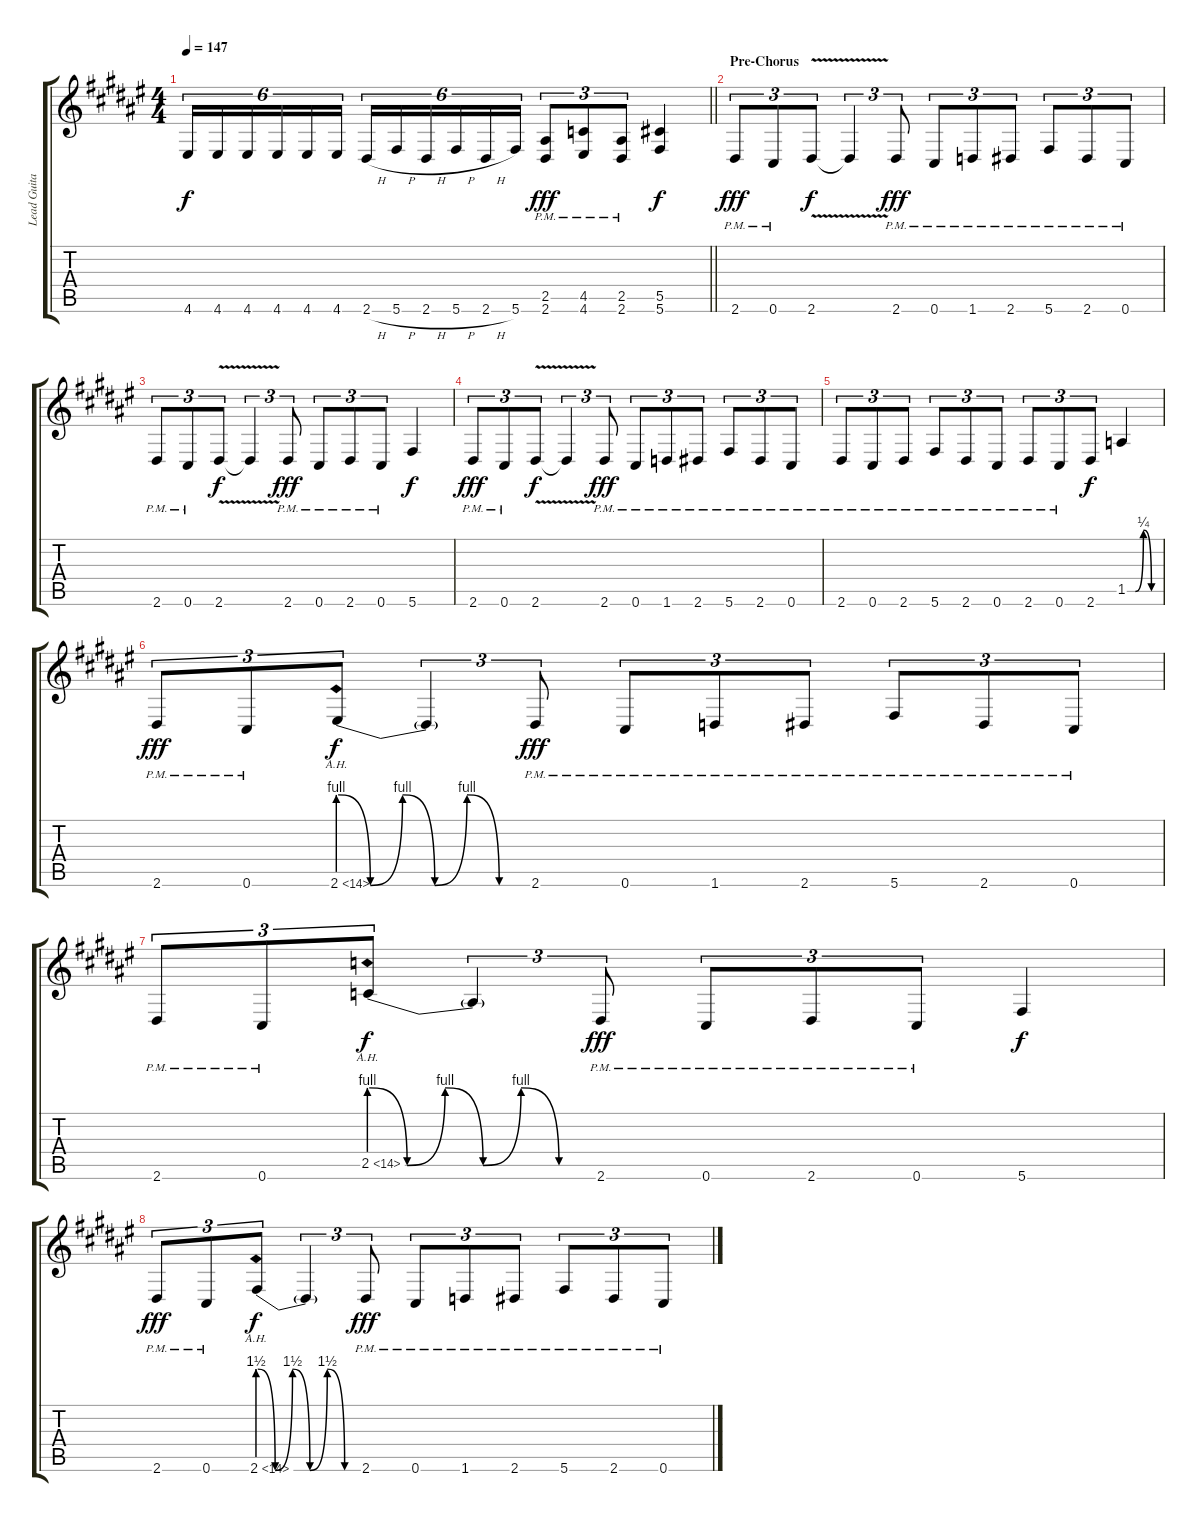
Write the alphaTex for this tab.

\track ("Lead Guitar" "Lead Guita") {instrument distortionguitar}
\staff {score tabs}
\tuning (Eb4 Bb3 Gb3 Db3 Ab2 Db2) {hide}
\ts (4 4)
\tempo 147
\clef g2
\barLineRight lightlight
\ks d#minor
4.6.16{tu (6 4) dy f} 4.6.16{tu (6 4)} 4.6.16{tu (6 4)} 4.6.16{tu (6 4)} 4.6.16{tu (6 4)} 4.6.16{tu (6 4)} 2.6{h}.16{tu (6 4)} 5.6{h}.16{tu (6 4)} 2.6{h}.16{tu (6 4)} 5.6{h}.16{tu (6 4)} 2.6{h}.16{tu (6 4)} 5.6.16{tu (6 4)} (2.5{pm} 2.6{pm}).8{tu (3 2) dy fff} (4.5{pm} 4.6{pm}).8{tu (3 2)} (2.5{pm} 2.6{pm}).8{tu (3 2)} (5.5 5.6).4{dy f} |
\section ("" "Pre-Chorus")
2.6{pm}.8{tu (3 2) dy fff} 0.6{pm}.8{tu (3 2)} 2.6{v}.8{tu (3 2) dy f} 2.6{t}.4{tu (3 2)} 2.6{pm}.8{tu (3 2) dy fff} 0.6{pm}.8{tu (3 2)} 1.6{pm}.8{tu (3 2)} 2.6{pm}.8{tu (3 2)} 5.6{pm}.8{tu (3 2)} 2.6{pm}.8{tu (3 2)} 0.6{pm}.8{tu (3 2)} |
2.6{pm}.8{tu (3 2)} 0.6{pm}.8{tu (3 2)} 2.6{v}.8{tu (3 2) dy f} 2.6{t}.4{tu (3 2)} 2.6{pm}.8{tu (3 2) dy fff} 0.6{pm}.8{tu (3 2)} 2.6{pm}.8{tu (3 2)} 0.6{pm}.8{tu (3 2)} 5.6.4{dy f} |
2.6{pm}.8{tu (3 2) dy fff} 0.6{pm}.8{tu (3 2)} 2.6{v}.8{tu (3 2) dy f} 2.6{t}.4{tu (3 2)} 2.6{pm}.8{tu (3 2) dy fff} 0.6{pm}.8{tu (3 2)} 1.6{pm}.8{tu (3 2)} 2.6{pm}.8{tu (3 2)} 5.6{pm}.8{tu (3 2)} 2.6{pm}.8{tu (3 2)} 0.6{pm}.8{tu (3 2)} |
2.6{pm}.8{tu (3 2)} 0.6{pm}.8{tu (3 2)} 2.6{pm}.8{tu (3 2)} 5.6{pm}.8{tu (3 2)} 2.6{pm}.8{tu (3 2)} 0.6{pm}.8{tu (3 2)} 2.6{pm}.8{tu (3 2)} 0.6{pm}.8{tu (3 2)} 2.6.8{tu (3 2) dy f} 1.5{be (custom 0 0 15 0 30 1 45 0 60 0)}.4 |
2.6{pm}.8{tu (3 2) dy fff} 0.6{pm}.8{tu (3 2)} 2.6{be (custom 0 4 10 0 20 4 30 0 40 4 50 0 60 0) ah 12}.8{tu (3 2) dy f} 2.6{t}.4{tu (3 2)} 2.6{pm}.8{tu (3 2) dy fff} 0.6{pm}.8{tu (3 2)} 1.6{pm}.8{tu (3 2)} 2.6{pm}.8{tu (3 2)} 5.6{pm}.8{tu (3 2)} 2.6{pm}.8{tu (3 2)} 0.6{pm}.8{tu (3 2)} |
2.6{pm}.8{tu (3 2)} 0.6{pm}.8{tu (3 2)} 2.5{be (custom 0 4 10 0 20 4 30 0 40 4 50 0 60 0) ah 12}.8{tu (3 2) dy f} 2.5{t}.4{tu (3 2)} 2.6{pm}.8{tu (3 2) dy fff} 0.6{pm}.8{tu (3 2)} 2.6{pm}.8{tu (3 2)} 0.6{pm}.8{tu (3 2)} 5.6.4{dy f} |
2.6{pm}.8{tu (3 2) dy fff} 0.6{pm}.8{tu (3 2)} 2.6{be (custom 0 6 10 0 20 6 30 0 40 6 50 0 60 0) ah 12}.8{tu (3 2) dy f} 2.6{t}.4{tu (3 2)} 2.6{pm}.8{tu (3 2) dy fff} 0.6{pm}.8{tu (3 2)} 1.6{pm}.8{tu (3 2)} 2.6{pm}.8{tu (3 2)} 5.6{pm}.8{tu (3 2)} 2.6{pm}.8{tu (3 2)} 0.6{pm}.8{tu (3 2)}
